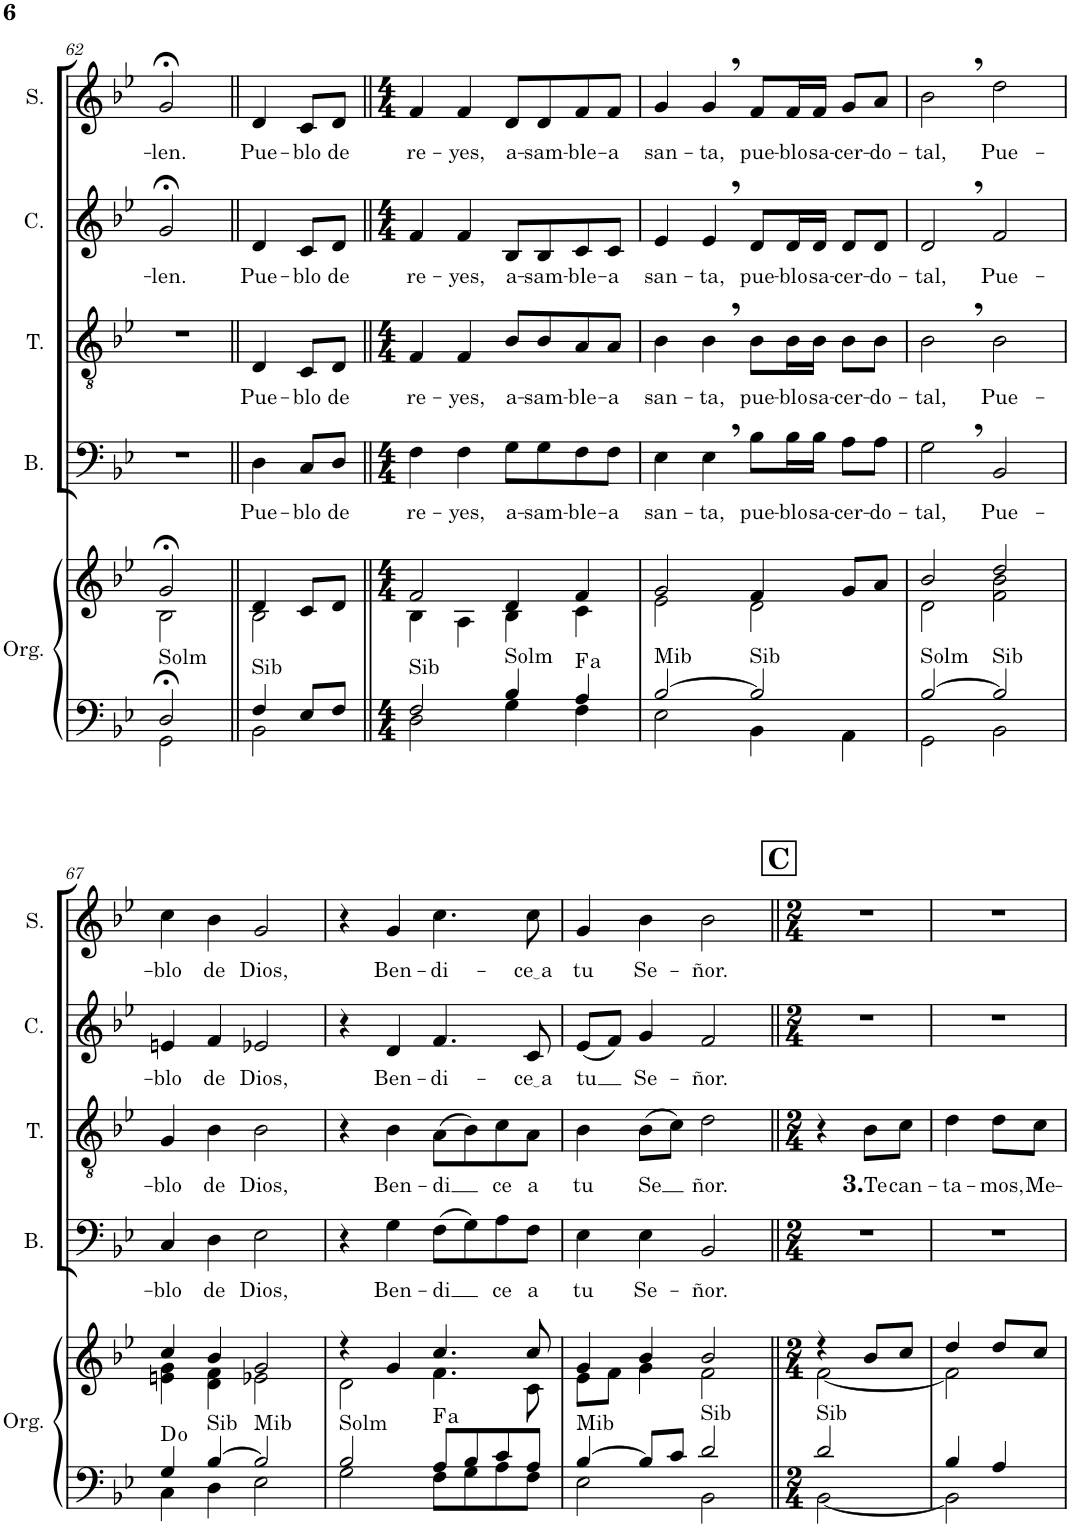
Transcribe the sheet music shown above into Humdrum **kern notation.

**kern	**kern	**harte	**kern	**text	**kern	**text	**kern	**text	**kern	**text
*part5	*part5	*part5	*part4	*part4	*part3	*part3	*part2	*part2	*part1	*part1
*staff6	*staff5	*	*staff4	*staff4	*staff3	*staff3	*staff2	*staff2	*staff1	*staff1
*I"Órgano	*	*	*I"Bajo	*	*I"Tenor	*	*I"Contralto	*	*I"Soprano	*
*	*	*	*I'B.	*	*I'T.	*	*I'C.	*	*I'S.	*
!!LO:PB:g=z
*clefF4	*clefG2	*	*clefF4	*	*clefGv2	*	*clefG2	*	*clefG2	*
*k[b-e-]	*k[b-e-]	*	*k[b-e-]	*	*k[b-e-]	*	*k[b-e-]	*	*k[b-e-]	*
*M2/4	*M2/4	*	*M2/4	*	*M2/4	*	*M2/4	*	*M2/4	*
=62	=62	=62	=62	=62	=62	=62	=62	=62	=62	=62
*^	*^	*	*	*	*	*	*	*	*	*
!	!	!	!	!LO:H:kt=Solm	!	!	!	!	!	!LO:LY:b	!	!LO:LY:b
2D;</	2GG\	2g;</	2B-\	N	2r	.	2r	.	2g;</	-len.	2g;</	-len.
=63||	=63||	=63||	=63||	=63||	=63||	=63||	=63||	=63||	=63||	=63||	=63||	=63||
!	!	!	!	!LO:H:kt=Sib	!	!LO:LY:b	!	!LO:LY:b	!	!LO:LY:b	!	!LO:LY:b
4F/	2BB-\	4d/	2B-\	N	4D\	Pue-	4D/	Pue-	4d/	Pue-	4d/	Pue-
!	!	!	!	!	!	!LO:LY:b	!	!LO:LY:b	!	!LO:LY:b	!	!LO:LY:b
8E-/L	.	8c/L	.	.	8C/L	-blo	8C/L	-blo	8c/L	-blo	8c/L	-blo
!	!	!	!	!	!	!LO:LY:b	!	!LO:LY:b	!	!LO:LY:b	!	!LO:LY:b
8F/J	.	8d/J	.	.	8D/J	de	8D/J	de	8d/J	de	8d/J	de
=64||	=64||	=64||	=64||	=64||	=64||	=64||	=64||	=64||	=64||	=64||	=64||	=64||
*M4/4	*	*M4/4	*	*	*M4/4	*	*M4/4	*	*M4/4	*	*M4/4	*
!	!	!	!	!LO:H:kt=Sib	!	!LO:LY:b	!	!LO:LY:b	!	!LO:LY:b	!	!LO:LY:b
2F/	2D\	2f/	4B-\	N	4F\	re-	4F/	re-	4f/	re-	4f/	re-
!	!	!	!	!	!	!LO:LY:b	!	!LO:LY:b	!	!LO:LY:b	!	!LO:LY:b
.	.	.	4A\	.	4F\	-yes,	4F/	-yes,	4f/	-yes,	4f/	-yes,
!	!	!	!	!LO:H:kt=Solm	!	!LO:LY:b	!	!LO:LY:b	!	!LO:LY:b	!	!LO:LY:b
4B-/	4G\	4d/	4B-\	N	8G\L	a-	8B-/L	a-	8B-/L	a-	8d/L	a-
!	!	!	!	!	!	!LO:LY:b	!	!LO:LY:b	!	!LO:LY:b	!	!LO:LY:b
.	.	.	.	.	8G\	-sam-	8B-/	-sam-	8B-/	-sam-	8d/	-sam-
!	!	!	!	!LO:H:kt=a	!	!LO:LY:b	!	!LO:LY:b	!	!LO:LY:b	!	!LO:LY:b
4A/	4F\	4f/	4c\	.	8F\	-ble-	8A/	-ble-	8c/	-ble-	8f/	-ble-
!	!	!	!	!	!	!LO:LY:b	!	!LO:LY:b	!	!LO:LY:b	!	!LO:LY:b
.	.	.	.	.	8F\J	-a	8A/J	-a	8c/J	-a	8f/J	-a
=65	=65	=65	=65	=65	=65	=65	=65	=65	=65	=65	=65	=65
!	!	!	!	!LO:H:kt=Mib	!	!LO:LY:b	!	!LO:LY:b	!	!LO:LY:b	!	!LO:LY:b
[2B-/	2E-\	2g/	2e-\	N	4E-\	san-	4B-\	san-	4e-/	san-	4g/	san-
!	!	!	!	!	!	!LO:LY:b	!	!LO:LY:b	!	!LO:LY:b	!	!LO:LY:b
.	.	.	.	.	4E-,\	-ta,	4B-,\	-ta,	4e-,/	-ta,	4g,/	-ta,
!	!	!	!	!LO:H:kt=Sib	!	!LO:LY:b	!	!LO:LY:b	!	!LO:LY:b	!	!LO:LY:b
2B-/]	4BB-\	4f/	2d\	N	8B-\L	pue-	8B-\L	pue-	8d/L	pue-	8f/L	pue-
!	!	!	!	!	!	!LO:LY:b	!	!LO:LY:b	!	!LO:LY:b	!	!LO:LY:b
.	.	.	.	.	16B-\L	-blo	16B-\L	-blo	16d/L	-blo	16f/L	-blo
!	!	!	!	!	!	!LO:LY:b	!	!LO:LY:b	!	!LO:LY:b	!	!LO:LY:b
.	.	.	.	.	16B-\JJ	sa-	16B-\JJ	sa-	16d/JJ	sa-	16f/JJ	sa-
!	!	!	!	!	!	!LO:LY:b	!	!LO:LY:b	!	!LO:LY:b	!	!LO:LY:b
.	4AA\	8g/L	.	.	8A\L	-cer-	8B-\L	-cer-	8d/L	-cer-	8g/L	-cer-
!	!	!	!	!	!	!LO:LY:b	!	!LO:LY:b	!	!LO:LY:b	!	!LO:LY:b
.	.	8a/J	.	.	8A\J	-do-	8B-\J	-do-	8d/J	-do-	8a/J	-do-
=66	=66	=66	=66	=66	=66	=66	=66	=66	=66	=66	=66	=66
!	!	!	!	!LO:H:kt=Solm	!	!LO:LY:b	!	!LO:LY:b	!	!LO:LY:b	!	!LO:LY:b
[2B-/	2GG\	2b-/	2d\	N	2G,\	-tal,	2B-,\	-tal,	2d,/	-tal,	2b-,\	-tal,
!	!	!	!	!LO:H:kt=Sib	!	!LO:LY:b	!	!LO:LY:b	!	!LO:LY:b	!	!LO:LY:b
2B-/]	2BB-\	2dd/	2f\ 2b-\	N	2BB-/	Pue-	2B-\	Pue-	2f/	Pue-	2dd\	Pue-
!!LO:LB:g=z
=67	=67	=67	=67	=67	=67	=67	=67	=67	=67	=67	=67	=67
!	!	!	!	!	!	!LO:LY:b	!	!LO:LY:b	!	!LO:LY:b	!	!LO:LY:b
4G/	4C\	4cc/	4en\ 4g\	D:dim	4C/	-blo	4G/	-blo	4en/	-blo	4cc\	-blo
!	!	!	!	!LO:H:kt=Sib	!	!LO:LY:b	!	!LO:LY:b	!	!LO:LY:b	!	!LO:LY:b
[4B-/	4D\	4b-/	4d\ 4f\	N	4D\	de	4B-\	de	4f/	de	4b-\	de
!	!	!	!	!LO:H:kt=Mib	!	!LO:LY:b	!	!LO:LY:b	!	!LO:LY:b	!	!LO:LY:b
2B-/]	2E-\	2g/	2e-X\	N	2E-\	Dios,	2B-\	Dios,	2e-X/	Dios,	2g/	Dios,
=68	=68	=68	=68	=68	=68	=68	=68	=68	=68	=68	=68	=68
!	!	!	!	!LO:H:kt=Solm	!	!	!	!	!	!	!	!
2B-/	2G\	4r	2d\	N	4r	.	4r	.	4r	.	4r	.
!	!	!	!	!	!	!LO:LY:b	!	!LO:LY:b	!	!LO:LY:b	!	!LO:LY:b
.	.	4g/	.	.	4G\	Ben-	4B-\	Ben-	4d/	Ben-	4g/	Ben-
!	!	!	!	!LO:H:kt=a	!	!LO:LY:b	!	!LO:LY:b	!	!LO:LY:b	!	!LO:LY:b
8A/L	8F\L	4.cc/	4.f\	.	(8F\L	-di	(8A\L	-di	4.f/	-di-	4.cc\	-di-
8B-/	8G\	.	.	.	8G\)	.	8B-\)	.	.	.	.	.
!	!	!	!	!	!	!LO:LY:b	!	!LO:LY:b	!	!	!	!
8c/	8A\	.	.	.	8A\	ce	8c\	ce	.	.	.	.
!	!	!	!	!	!	!LO:LY:b	!	!LO:LY:b	!	!LO:LY:b	!	!LO:LY:b
8A/J	8F\J	8cc/	8c\	.	8F\J	a	8A\J	a	8c/	ce a	8cc\	ce a
=69	=69	=69	=69	=69	=69	=69	=69	=69	=69	=69	=69	=69
!	!	!	!	!LO:H:kt=Mib	!	!LO:LY:b	!	!LO:LY:b	!	!LO:LY:b	!	!LO:LY:b
[4B-/	2E-\	4g/	8e-\L	N	4E-\	tu	4B-\	tu	(8e-/L	tu	4g/	tu
.	.	.	8f\J	.	.	.	.	.	8f/J)	.	.	.
!	!	!	!	!	!	!LO:LY:b	!	!LO:LY:b	!	!LO:LY:b	!	!LO:LY:b
8B-/L]	.	4b-/	4g\	.	4E-\	Se-	(8B-\L	Se	4g/	Se-	4b-\	Se-
8c/J	.	.	.	.	.	.	8c\J)	.	.	.	.	.
!	!	!	!	!LO:H:kt=Sib	!	!LO:LY:b	!	!LO:LY:b	!	!LO:LY:b	!	!LO:LY:b
2d/	2BB-\	2b-/	2f\	N	2BB-/	-ñor.	2d\	ñor.	2f/	-ñor.	2b-\	-ñor.
!!LO:REH:place=s1:a:B:cj:fs=14:t=C
=70||	=70||	=70||	=70||	=70||	=70||	=70||	=70||	=70||	=70||	=70||	=70||	=70||
*M2/4	*	*M2/4	*	*	*M2/4	*	*M2/4	*	*M2/4	*	*M2/4	*
!	!	!	!	!LO:H:kt=Sib	!	!	!	!	!	!	!	!
2d/	[2BB-\	4r	[2f\	N	2r	.	4r	.	2r	.	2r	.
!	!	!	!	!	!	!	!	!LO:LY:b	!	!	!	!
.	.	8b-/L	.	.	.	.	8B-\L	3. Te	.	.	.	.
!	!	!	!	!	!	!	!	!LO:LY:b	!	!	!	!
.	.	8cc/J	.	.	.	.	8c\J	can-	.	.	.	.
=71	=71	=71	=71	=71	=71	=71	=71	=71	=71	=71	=71	=71
!	!	!	!	!	!	!	!	!LO:LY:b	!	!	!	!
4B-/	2BB-\]	4dd/	2f\]	.	2r	.	4d\	-ta-	2r	.	2r	.
!	!	!	!	!	!	!	!	!LO:LY:b	!	!	!	!
4A/	.	8dd/L	.	.	.	.	8d\L	-mos,	.	.	.	.
!	!	!	!	!	!	!	!	!LO:LY:b	!	!	!	!
.	.	8cc/J	.	.	.	.	8c\J	Me-	.	.	.	.
*v	*v	*	*	*	*	*	*	*	*	*	*	*
*	*v	*v	*	*	*	*	*	*	*	*	*
=	=	=	=	=	=	=	=	=	=	=
*-	*-	*-	*-	*-	*-	*-	*-	*-	*-	*-
